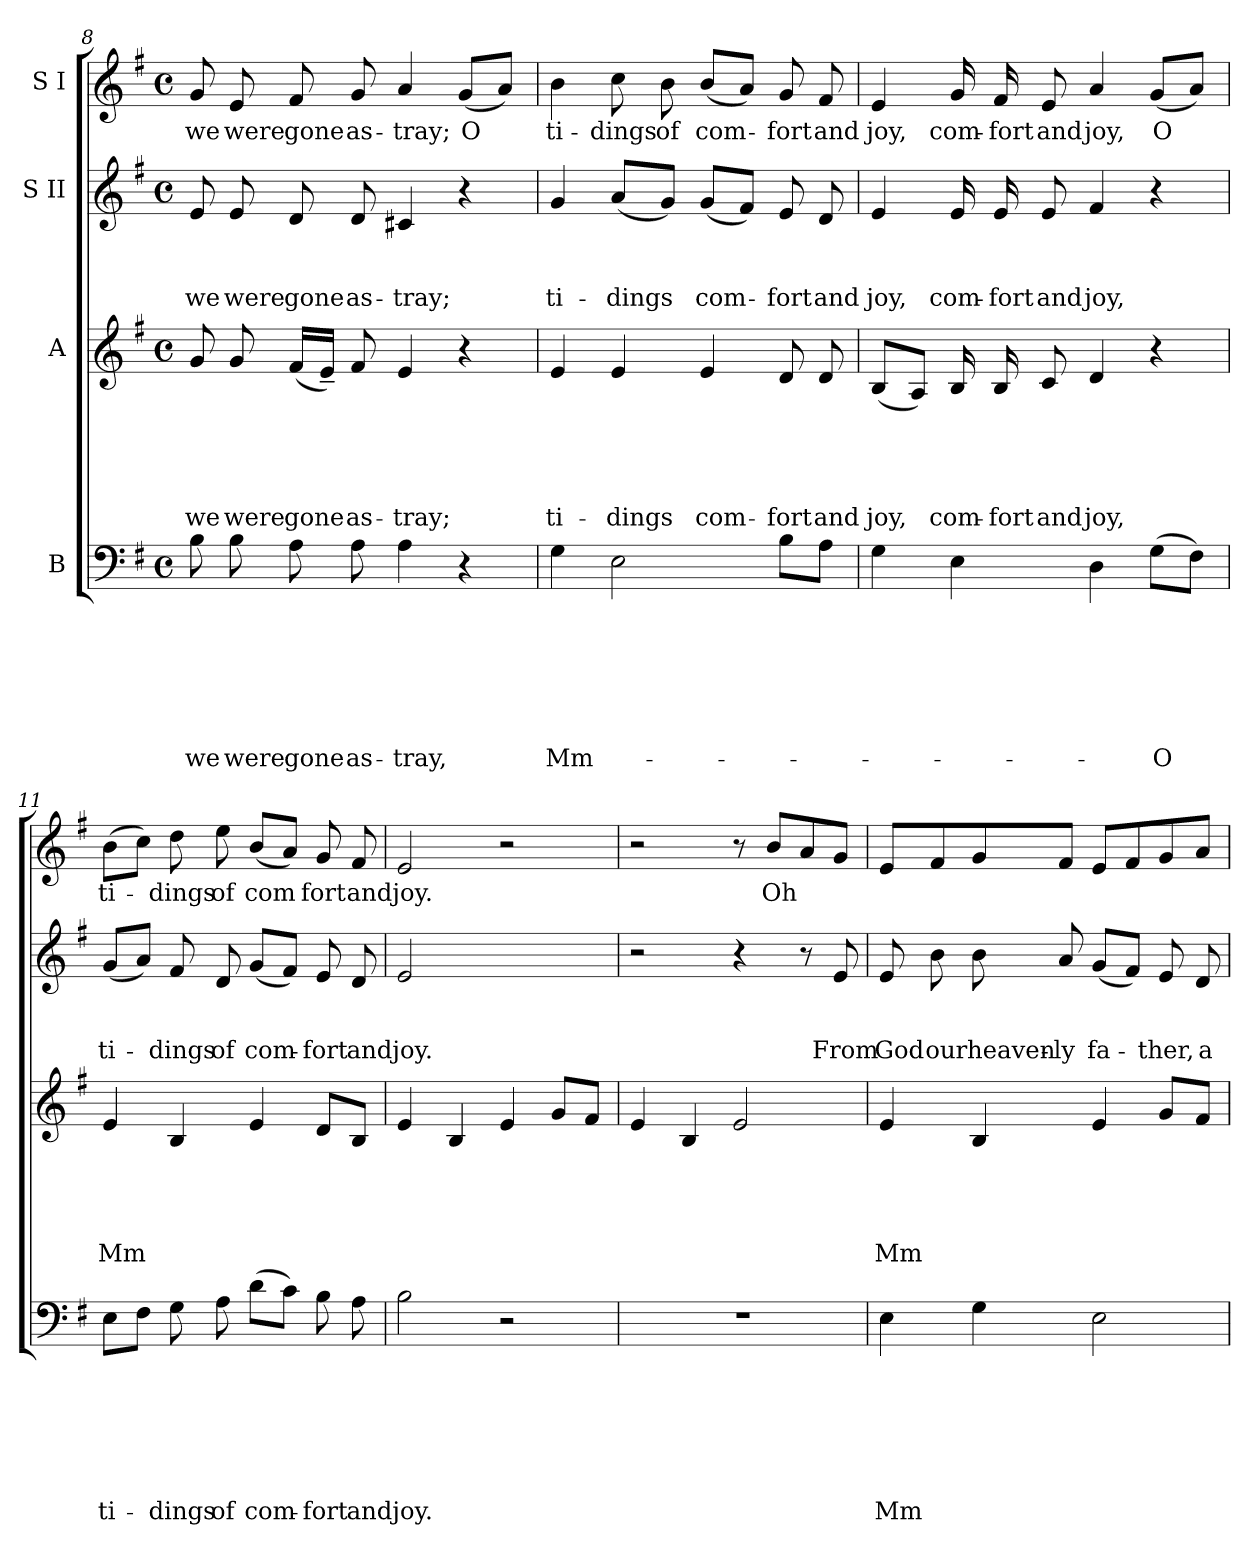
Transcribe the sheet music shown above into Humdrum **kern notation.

**kern	**text	**text	**text	**text	**text	**text	**text	**kern	**text	**text	**text	**text	**text	**kern	**text	**text	**text	**kern	**text
*part4	*part4	*part4	*part4	*part4	*part4	*part4	*part4	*part3	*part3	*part3	*part3	*part3	*part3	*part2	*part2	*part2	*part2	*part1	*part1
*staff4	*staff4	*staff4	*staff4	*staff4	*staff4	*staff4	*staff4	*staff3	*staff3	*staff3	*staff3	*staff3	*staff3	*staff2	*staff2	*staff2	*staff2	*staff1	*staff1
*I"B	*	*	*	*	*	*	*	*I"A	*	*	*	*	*	*I"S II	*	*	*	*I"S I	*
*clefF4	*	*	*	*	*	*	*	*clefG2	*	*	*	*	*	*clefG2	*	*	*	*clefG2	*
*k[f#]	*	*	*	*	*	*	*	*k[f#]	*	*	*	*	*	*k[f#]	*	*	*	*k[f#]	*
*G:	*	*	*	*	*	*	*	*G:	*	*	*	*	*	*G:	*	*	*	*G:	*
*M4/4	*	*	*	*	*	*	*	*M4/4	*	*	*	*	*	*M4/4	*	*	*	*M4/4	*
*met(c)	*	*	*	*	*	*	*	*met(c)	*	*	*	*	*	*met(c)	*	*	*	*met(c)	*
=8	=8	=8	=8	=8	=8	=8	=8	=8	=8	=8	=8	=8	=8	=8	=8	=8	=8	=8	=8
!	!	!	!	!	!	!	!LO:LY:b	!	!	!	!	!	!LO:LY:b	!	!	!	!LO:LY:b	!	!LO:LY:b
8B\	.	.	.	.	.	.	we	8g/	.	.	.	.	we	8e/	.	.	we	8g/	we
!	!	!	!	!	!	!	!LO:LY:b	!	!	!	!	!	!LO:LY:b	!	!	!	!LO:LY:b	!	!LO:LY:b
8B\	.	.	.	.	.	.	were	8g/	.	.	.	.	were	8e/	.	.	were	8e/	were
!	!	!	!	!	!	!	!LO:LY:b	!	!	!	!	!	!LO:LY:b	!	!	!	!LO:LY:b	!	!LO:LY:b
8A\	.	.	.	.	.	.	gone	(<16f#/LL	.	.	.	.	gone	8d/	.	.	gone	8f#/	gone
.	.	.	.	.	.	.	.	16e~</JJ)	.	.	.	.	.	.	.	.	.	.	.
!	!	!	!	!	!	!	!LO:LY:b	!	!	!	!	!	!LO:LY:b	!	!	!	!LO:LY:b	!	!LO:LY:b
8A\	.	.	.	.	.	.	as-	8f#/	.	.	.	.	as-	8d/	.	.	as-	8g/	as-
!	!	!	!	!	!	!	!LO:LY:b	!	!	!	!	!	!LO:LY:b	!	!	!	!LO:LY:b	!	!LO:LY:b
4A\	.	.	.	.	.	.	-tray,	4e/	.	.	.	.	-tray;	4c#X/	.	.	-tray;	4a/	-tray;
!	!	!	!	!	!	!	!	!	!	!	!	!	!	!	!	!	!	!	!LO:LY:b
4r	.	.	.	.	.	.	.	4r	.	.	.	.	.	4r	.	.	.	(<8g/L	O
.	.	.	.	.	.	.	.	.	.	.	.	.	.	.	.	.	.	8a/J)	.
=9	=9	=9	=9	=9	=9	=9	=9	=9	=9	=9	=9	=9	=9	=9	=9	=9	=9	=9	=9
!	!	!	!	!	!	!	!LO:LY:b	!	!	!	!	!	!LO:LY:b	!	!	!	!LO:LY:b	!	!LO:LY:b
4G\	.	.	.	.	.	.	Mm-	4e/	.	.	.	.	ti-	4g/	.	.	ti-	4b\	ti-
!	!	!	!	!	!	!	!	!	!	!	!	!	!LO:LY:b	!	!	!	!LO:LY:b	!	!LO:LY:b
2E\	.	.	.	.	.	.	.	4e/	.	.	.	.	-dings	(<8a/L	.	.	-dings	8cc\	-dings
!	!	!	!	!	!	!	!	!	!	!	!	!	!	!	!	!	!	!	!LO:LY:b
.	.	.	.	.	.	.	.	.	.	.	.	.	.	8g/J)	.	.	.	8b\	of
!	!	!	!	!	!	!	!	!	!	!	!	!	!LO:LY:b	!	!	!	!LO:LY:b	!	!LO:LY:b
.	.	.	.	.	.	.	.	4e/	.	.	.	.	com-	(<8g/L	.	.	com-	(<8b/L	com-
.	.	.	.	.	.	.	.	.	.	.	.	.	.	8f#/J)	.	.	.	8a/J)	.
!	!	!	!	!	!	!	!	!	!	!	!	!	!LO:LY:b	!	!	!	!LO:LY:b	!	!LO:LY:b
8B\L	.	.	.	.	.	.	.	8d/	.	.	.	.	-fort	8e/	.	.	-fort	8g/	-fort
!	!	!	!	!	!	!	!	!	!	!	!	!	!LO:LY:b	!	!	!	!LO:LY:b	!	!LO:LY:b
8A\J	.	.	.	.	.	.	.	8d/	.	.	.	.	and	8d/	.	.	and	8f#/	and
!!LO:LB:g=z
=10	=10	=10	=10	=10	=10	=10	=10	=10	=10	=10	=10	=10	=10	=10	=10	=10	=10	=10	=10
!	!	!	!	!	!	!	!	!	!	!	!	!	!LO:LY:b	!	!	!	!LO:LY:b	!	!LO:LY:b
4G\	.	.	.	.	.	.	.	(<8B/L	.	.	.	.	joy,	4e/	.	.	joy,	4e/	joy,
.	.	.	.	.	.	.	.	8A/J)	.	.	.	.	.	.	.	.	.	.	.
!	!	!	!	!	!	!	!	!	!	!	!	!	!LO:LY:b	!	!	!	!LO:LY:b	!	!LO:LY:b
4E\	.	.	.	.	.	.	.	16B/	.	.	.	.	com-	16e/	.	.	com-	16g/	com-
!	!	!	!	!	!	!	!	!	!	!	!	!	!LO:LY:b	!	!	!	!LO:LY:b	!	!LO:LY:b
.	.	.	.	.	.	.	.	16B/	.	.	.	.	-fort	16e/	.	.	-fort	16f#/	-fort
!	!	!	!	!	!	!	!	!	!	!	!	!	!LO:LY:b	!	!	!	!LO:LY:b	!	!LO:LY:b
.	.	.	.	.	.	.	.	8c/	.	.	.	.	and	8e/	.	.	and	8e/	and
!	!	!	!	!	!	!	!	!	!	!	!	!	!LO:LY:b	!	!	!	!LO:LY:b	!	!LO:LY:b
4D\	.	.	.	.	.	.	.	4d/	.	.	.	.	joy,	4f#/	.	.	joy,	4a/	joy,
!	!	!	!	!	!	!	!LO:LY:b	!	!	!	!	!	!	!	!	!	!	!	!LO:LY:b
(>8G\L	.	.	.	.	.	.	-O	4r	.	.	.	.	.	4r	.	.	.	(<8g/L	O
8F#\J)	.	.	.	.	.	.	.	.	.	.	.	.	.	.	.	.	.	8a/J)	.
=11	=11	=11	=11	=11	=11	=11	=11	=11	=11	=11	=11	=11	=11	=11	=11	=11	=11	=11	=11
!	!	!	!	!	!	!	!LO:LY:b	!	!	!	!	!	!LO:LY:b	!	!	!	!LO:LY:b	!	!LO:LY:b
8E\L	.	.	.	.	.	.	ti-	4e/	.	.	.	.	Mm	(<8g/L	.	.	ti-	(>8b\L	ti-
8F#\J	.	.	.	.	.	.	.	.	.	.	.	.	.	8a/J)	.	.	.	8cc\J)	.
!	!	!	!	!	!	!	!LO:LY:b	!	!	!	!	!	!	!	!	!	!LO:LY:b	!	!LO:LY:b
8G\	.	.	.	.	.	.	-dings	4B/	.	.	.	.	.	8f#/	.	.	-dings	8dd\	-dings
!	!	!	!	!	!	!	!LO:LY:b	!	!	!	!	!	!	!	!	!	!LO:LY:b	!	!LO:LY:b
8A\	.	.	.	.	.	.	of	.	.	.	.	.	.	8d/	.	.	of	8ee\	of
!	!	!	!	!	!	!	!LO:LY:b	!	!	!	!	!	!	!	!	!	!LO:LY:b	!	!LO:LY:b
(>8d\L	.	.	.	.	.	.	com-	4e/	.	.	.	.	.	(<8g/L	.	.	com-	(<8b/L	com
8c\J)	.	.	.	.	.	.	.	.	.	.	.	.	.	8f#/J)	.	.	.	8a/J)	.
!	!	!	!	!	!	!	!LO:LY:b	!	!	!	!	!	!	!	!	!	!LO:LY:b	!	!LO:LY:b
8B\	.	.	.	.	.	.	-fort	8d/L	.	.	.	.	.	8e/	.	.	-fort	8g/	fort
!	!	!	!	!	!	!	!LO:LY:b	!	!	!	!	!	!	!	!	!	!LO:LY:b	!	!LO:LY:b
8A\	.	.	.	.	.	.	and	8B/J	.	.	.	.	.	8d/	.	.	and	8f#/	and
=12	=12	=12	=12	=12	=12	=12	=12	=12	=12	=12	=12	=12	=12	=12	=12	=12	=12	=12	=12
!	!	!	!	!	!	!	!LO:LY:b	!	!	!	!	!	!	!	!	!	!LO:LY:b	!	!LO:LY:b
2B\	.	.	.	.	.	.	joy.	4e/	.	.	.	.	.	2e/	.	.	joy.	2e/	joy.
.	.	.	.	.	.	.	.	4B/	.	.	.	.	.	.	.	.	.	.	.
2r	.	.	.	.	.	.	.	4e/	.	.	.	.	.	2ryy	.	.	.	2r	.
.	.	.	.	.	.	.	.	8g/L	.	.	.	.	.	.	.	.	.	.	.
.	.	.	.	.	.	.	.	8f#/J	.	.	.	.	.	.	.	.	.	.	.
!!LO:LB:g=z
=13	=13	=13	=13	=13	=13	=13	=13	=13	=13	=13	=13	=13	=13	=13	=13	=13	=13	=13	=13
1r	.	.	.	.	.	.	.	4e/	.	.	.	.	.	2r	.	.	.	2r	.
.	.	.	.	.	.	.	.	4B/	.	.	.	.	.	.	.	.	.	.	.
.	.	.	.	.	.	.	.	2e/	.	.	.	.	.	4r	.	.	.	8r	.
!	!	!	!	!	!	!	!	!	!	!	!	!	!	!	!	!	!	!	!LO:LY:b
.	.	.	.	.	.	.	.	.	.	.	.	.	.	.	.	.	.	8b/L	Oh
.	.	.	.	.	.	.	.	.	.	.	.	.	.	8r	.	.	.	8a/	.
!	!	!	!	!	!	!	!	!	!	!	!	!	!	!	!	!	!LO:LY:b	!	!
.	.	.	.	.	.	.	.	.	.	.	.	.	.	8e/	.	.	From	8g/J	.
=14	=14	=14	=14	=14	=14	=14	=14	=14	=14	=14	=14	=14	=14	=14	=14	=14	=14	=14	=14
!	!	!	!	!	!	!	!LO:LY:b	!	!	!	!	!	!LO:LY:b	!	!	!	!LO:LY:b	!	!
4E\	.	.	.	.	.	.	Mm	4e/	.	.	.	.	Mm	8e/	.	.	God	8e/L	.
!	!	!	!	!	!	!	!	!	!	!	!	!	!	!	!	!	!LO:LY:b	!	!
.	.	.	.	.	.	.	.	.	.	.	.	.	.	8b\	.	.	our	8f#/	.
!	!	!	!	!	!	!	!	!	!	!	!	!	!	!	!	!	!LO:LY:b	!	!
4G\	.	.	.	.	.	.	.	4B/	.	.	.	.	.	8b\	.	.	heaven-	8g/	.
!	!	!	!	!	!	!	!	!	!	!	!	!	!	!	!	!	!LO:LY:b	!	!
.	.	.	.	.	.	.	.	.	.	.	.	.	.	8a/	.	.	-ly	8f#/J	.
!	!	!	!	!	!	!	!	!	!	!	!	!	!	!	!	!	!LO:LY:b	!	!
2E\	.	.	.	.	.	.	.	4e/	.	.	.	.	.	(<8g/L	.	.	fa-	8e/L	.
.	.	.	.	.	.	.	.	.	.	.	.	.	.	8f#/J)	.	.	.	8f#/	.
!	!	!	!	!	!	!	!	!	!	!	!	!	!	!	!	!	!LO:LY:b	!	!
.	.	.	.	.	.	.	.	8g/L	.	.	.	.	.	8e/	.	.	-ther,	8g/	.
!	!	!	!	!	!	!	!	!	!	!	!	!	!	!	!	!	!LO:LY:b	!	!
.	.	.	.	.	.	.	.	8f#/J	.	.	.	.	.	8d/	.	.	a	8a/J	.
=	=	=	=	=	=	=	=	=	=	=	=	=	=	=	=	=	=	=	=
*-	*-	*-	*-	*-	*-	*-	*-	*-	*-	*-	*-	*-	*-	*-	*-	*-	*-	*-	*-
